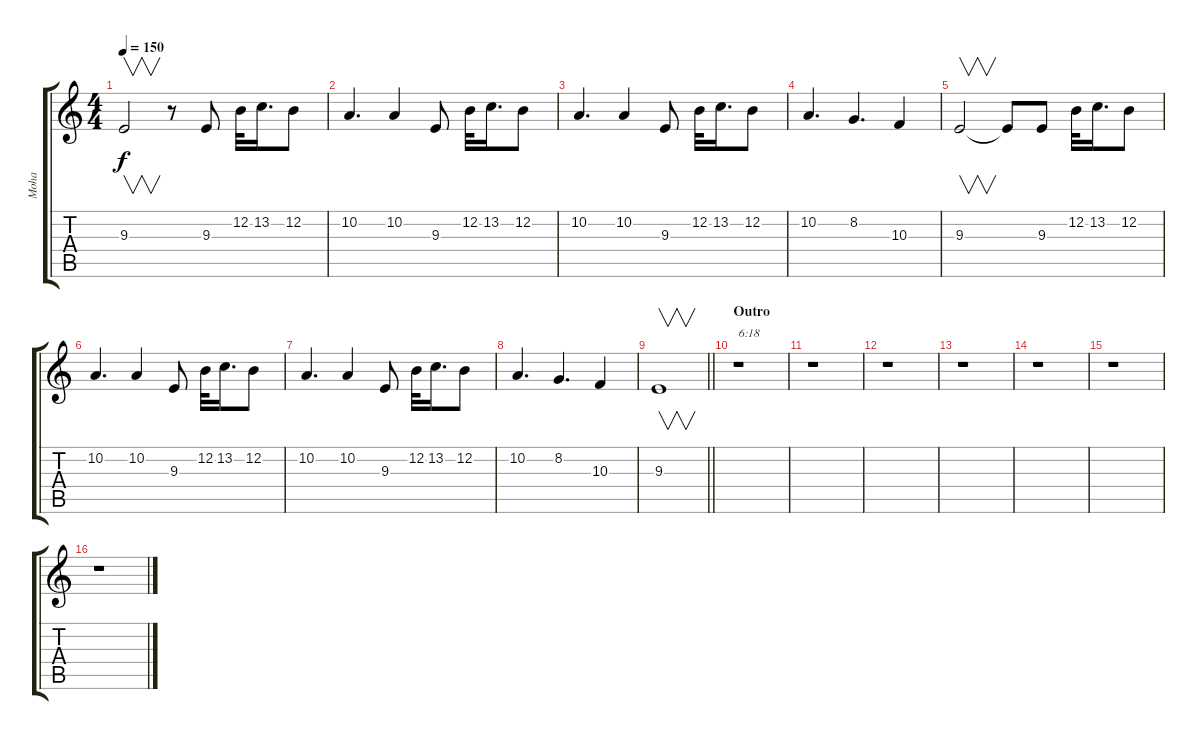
\track ("Moha" "Moha") {instrument violin}
\staff {score tabs}
\tuning (E4 B3 G3 D3 A2 E2) {hide}
\ts (4 4)
\tempo 150
\clef g2
\ks c
9.3.2{v dy f} r.8 9.3.8 12.2.32 13.2.16{d} 12.2.8 |
10.2.4{d} 10.2.4 9.3.8 12.2.32 13.2.16{d} 12.2.8 |
10.2.4{d} 10.2.4 9.3.8 12.2.32 13.2.16{d} 12.2.8 |
10.2.4{d} 8.2.4{d} 10.3.4 |
9.3.2{v} 9.3{t}.8 9.3.8 12.2.32 13.2.16{d} 12.2.8 |
10.2.4{d} 10.2.4 9.3.8 12.2.32 13.2.16{d} 12.2.8 |
10.2.4{d} 10.2.4 9.3.8 12.2.32 13.2.16{d} 12.2.8 |
10.2.4{d} 8.2.4{d} 10.3.4 |
\barLineRight lightlight
9.3.1{v} |
\section ("" "Outro")
r.1{txt "6:18"} |
r.1 |
r.1 |
r.1 |
r.1 |
r.1 |
r.1
